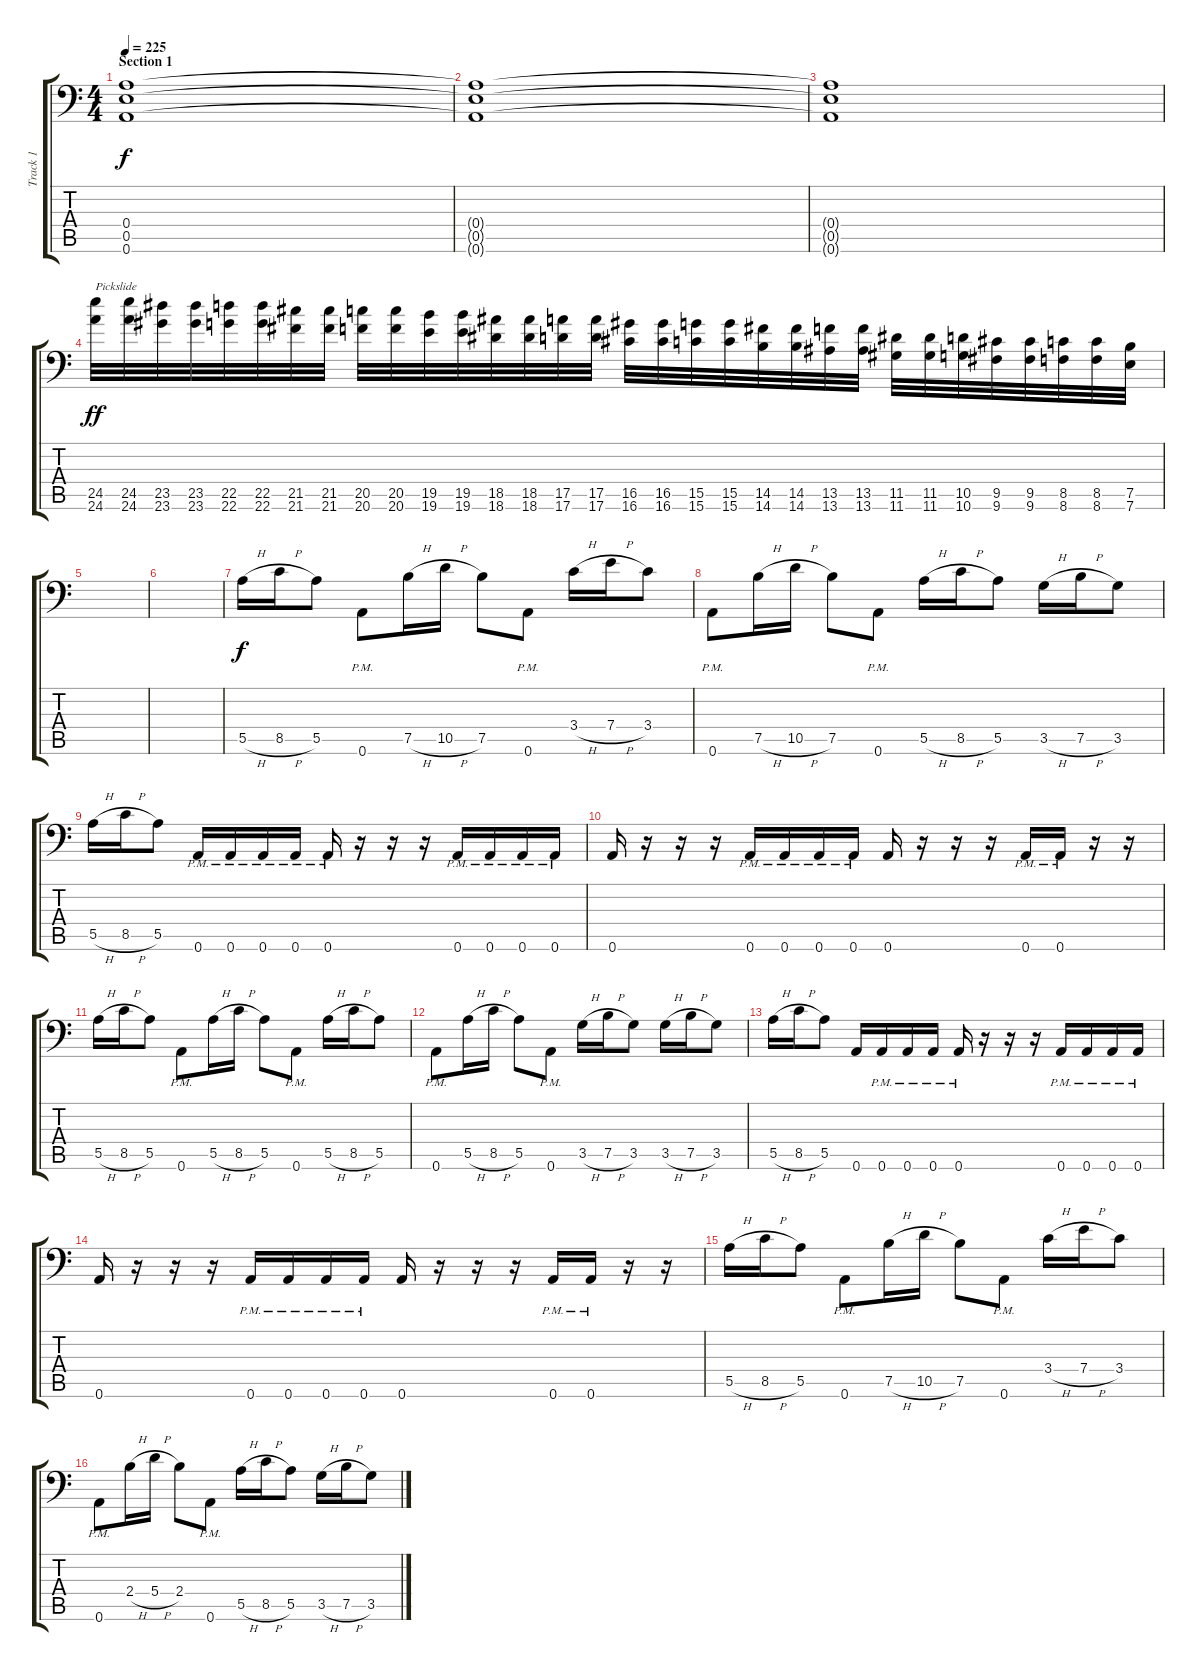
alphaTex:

\track ("Track 1" "Track 1") {instrument distortionguitar}
\staff {score tabs}
\tuning (B3 Gb3 D3 A2 E2 A1) {hide}
\ts (4 4)
\section ("" "Section 1")
\tempo 225
\clef f4
\ks c
(0.4 0.5 0.6).1{dy f instrument distortionguitar} |
(0.4{t} 0.5{t} 0.6{t}).1 |
(0.4{t} 0.5{t} 0.6{t}).1 |
(24.5 24.6).32{txt "Pickslide" dy ff} (24.5 24.6).32 (23.5 23.6).32 (23.5 23.6).32 (22.5 22.6).32 (22.5 22.6).32 (21.5 21.6).32 (21.5 21.6).32 (20.5 20.6).32 (20.5 20.6).32 (19.5 19.6).32 (19.5 19.6).32 (18.5 18.6).32 (18.5 18.6).32 (17.5 17.6).32 (17.5 17.6).32 (16.5 16.6).32 (16.5 16.6).32 (15.5 15.6).32 (15.5 15.6).32 (14.5 14.6).32 (14.5 14.6).32 (13.5 13.6).32 (13.5 13.6).32 (11.5 11.6).32 (11.5 11.6).32 (10.5 10.6).32 (9.5 9.6).32 (9.5 9.6).32 (8.5 8.6).32 (8.5 8.6).32 (7.5 7.6).32 |
|
|
5.5{h}.16{dy f} 8.5{h}.16 5.5.8 0.6{pm}.8 7.5{h}.16 10.5{h}.16 7.5.8 0.6{pm}.8 3.4{h}.16 7.4{h}.16 3.4.8 |
0.6{pm}.8 7.5{h}.16 10.5{h}.16 7.5.8 0.6{pm}.8 5.5{h}.16 8.5{h}.16 5.5.8 3.5{h}.16 7.5{h}.16 3.5.8 |
5.5{h}.16 8.5{h}.16 5.5.8 0.6{pm}.16 0.6{pm}.16 0.6{pm}.16 0.6{pm}.16 0.6{pm}.16 r.16 r.16 r.16 0.6{pm}.16 0.6{pm}.16 0.6{pm}.16 0.6{pm}.16 |
0.6.16 r.16 r.16 r.16 0.6{pm}.16 0.6{pm}.16 0.6{pm}.16 0.6{pm}.16 0.6.16 r.16 r.16 r.16 0.6{pm}.16 0.6{pm}.16 r.16 r.16 |
5.5{h}.16 8.5{h}.16 5.5.8 0.6{pm}.8 5.5{h}.16 8.5{h}.16 5.5.8 0.6{pm}.8 5.5{h}.16 8.5{h}.16 5.5.8 |
0.6{pm}.8 5.5{h}.16 8.5{h}.16 5.5.8 0.6{pm}.8 3.5{h}.16 7.5{h}.16 3.5.8 3.5{h}.16 7.5{h}.16 3.5.8 |
5.5{h}.16 8.5{h}.16 5.5.8 0.6.16 0.6{pm}.16 0.6{pm}.16 0.6{pm}.16 0.6{pm}.16 r.16 r.16 r.16 0.6{pm}.16 0.6{pm}.16 0.6{pm}.16 0.6{pm}.16 |
0.6.16 r.16 r.16 r.16 0.6{pm}.16 0.6{pm}.16 0.6{pm}.16 0.6{pm}.16 0.6.16 r.16 r.16 r.16 0.6{pm}.16 0.6{pm}.16 r.16 r.16 |
5.5{h}.16 8.5{h}.16 5.5.8 0.6{pm}.8 7.5{h}.16 10.5{h}.16 7.5.8 0.6{pm}.8 3.4{h}.16 7.4{h}.16 3.4.8 |
0.6{pm}.8 2.4{h}.16 5.4{h}.16 2.4.8 0.6{pm}.8 5.5{h}.16 8.5{h}.16 5.5.8 3.5{h}.16 7.5{h}.16 3.5.8
